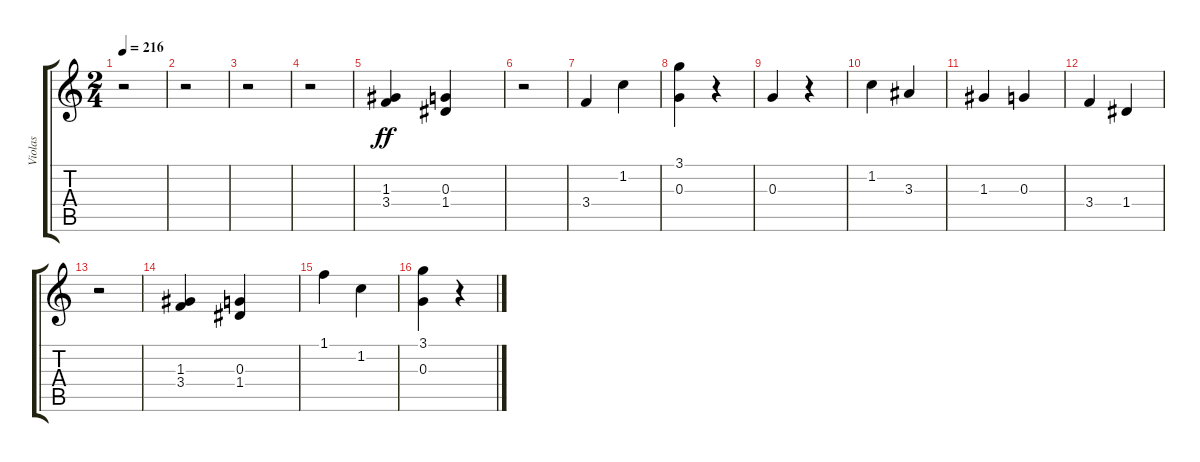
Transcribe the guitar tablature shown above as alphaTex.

\track ("Violas" "Violas") {instrument contrabass}
\staff {score tabs}
\tuning (E4 B3 G3 D3 A2 E2) {hide}
\ts (2 4)
\tempo 216
\clef g2
\ks c
r.2{dy ff} |
r.2 |
r.2 |
r.2 |
(1.3 3.4).4 (0.3 1.4).4 |
r.2 |
3.4.4 1.2.4 |
(3.1 0.3).4 r.4 |
0.3.4 r.4 |
1.2.4 3.3.4 |
1.3.4 0.3.4 |
3.4.4 1.4.4 |
r.2 |
(1.3 3.4).4 (0.3 1.4).4 |
1.1.4 1.2.4 |
(3.1 0.3).4 r.4
